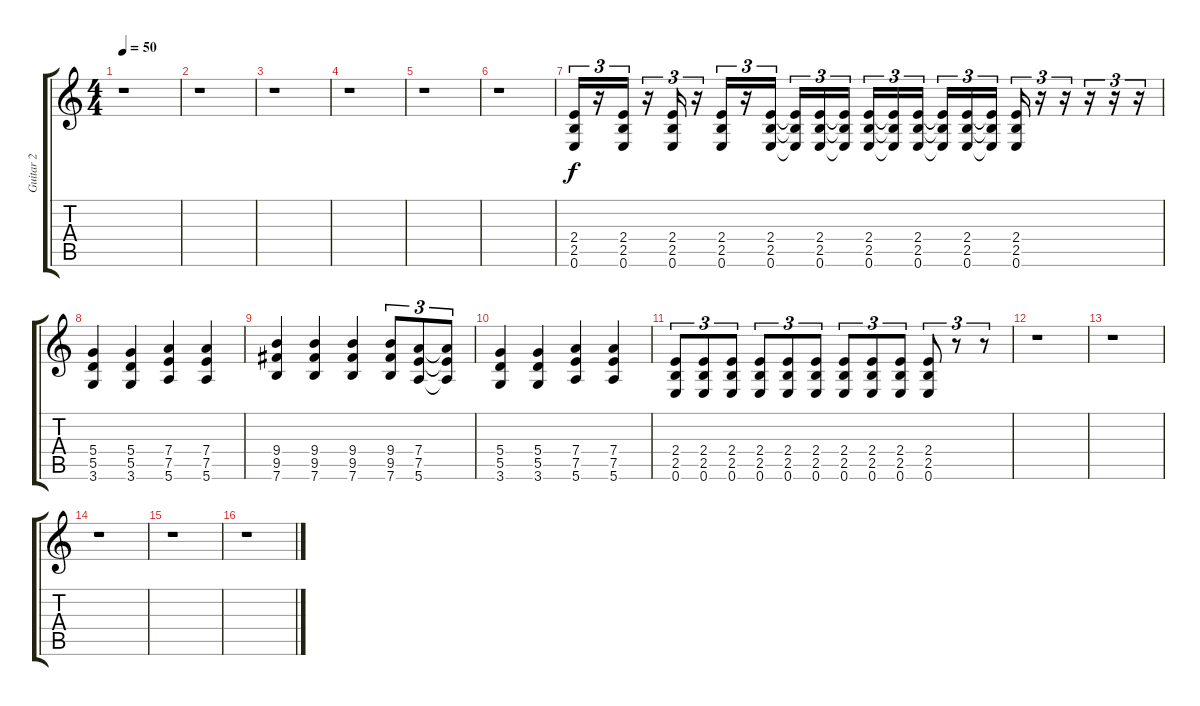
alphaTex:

\track ("Guitar 2" "Guitar 2") {instrument distortionguitar}
\staff {score tabs}
\tuning (E4 B3 G3 D3 A2 E2) {hide}
\ts (4 4)
\tempo 50
\clef g2
\ks c
r.1{dy f instrument distortionguitar} |
r.1 |
r.1 |
r.1 |
r.1 |
r.1 |
(2.4 2.5 0.6).16{tu (3 2) volume 9} r.16{tu (3 2)} (2.4 2.5 0.6).16{tu (3 2) volume 9} r.16{tu (3 2)} (2.4 2.5 0.6).16{tu (3 2) volume 10} r.16{tu (3 2)} (2.4 2.5 0.6).16{tu (3 2) volume 10} r.16{tu (3 2)} (2.4 2.5 0.6).16{tu (3 2) volume 11} (2.4{t} 2.5{t} 0.6{t}).16{tu (3 2)} (2.4 2.5 0.6).16{tu (3 2) volume 11} (2.4{t} 2.5{t} 0.6{t}).16{tu (3 2)} (2.4 2.5 0.6).16{tu (3 2) volume 12} (2.4{t} 2.5{t} 0.6{t}).16{tu (3 2)} (2.4 2.5 0.6).16{tu (3 2) volume 13} (2.4{t} 2.5{t} 0.6{t}).16{tu (3 2)} (2.4 2.5 0.6).16{tu (3 2)} (2.4{t} 2.5{t} 0.6{t}).16{tu (3 2)} (2.4 2.5 0.6).16{tu (3 2)} r.16{tu (3 2)} r.16{tu (3 2)} r.16{tu (3 2)} r.16{tu (3 2)} r.16{tu (3 2)} |
(5.4 5.5 3.6).4 (5.4 5.5 3.6).4 (7.4 7.5 5.6).4 (7.4 7.5 5.6).4 |
(9.4 9.5 7.6).4 (9.4 9.5 7.6).4 (9.4 9.5 7.6).4 (9.4 9.5 7.6).8{tu (3 2)} (7.4 7.5 5.6).8{tu (3 2)} (7.4{t} 7.5{t} 5.6{t}).8{tu (3 2)} |
(5.4 5.5 3.6).4 (5.4 5.5 3.6).4 (7.4 7.5 5.6).4 (7.4 7.5 5.6).4 |
(2.4 2.5 0.6).8{tu (3 2)} (2.4 2.5 0.6).8{tu (3 2)} (2.4 2.5 0.6).8{tu (3 2)} (2.4 2.5 0.6).8{tu (3 2)} (2.4 2.5 0.6).8{tu (3 2)} (2.4 2.5 0.6).8{tu (3 2)} (2.4 2.5 0.6).8{tu (3 2)} (2.4 2.5 0.6).8{tu (3 2)} (2.4 2.5 0.6).8{tu (3 2)} (2.4 2.5 0.6).8{tu (3 2)} r.8{tu (3 2)} r.8{tu (3 2)} |
r.1 |
r.1 |
r.1 |
r.1 |
r.1
